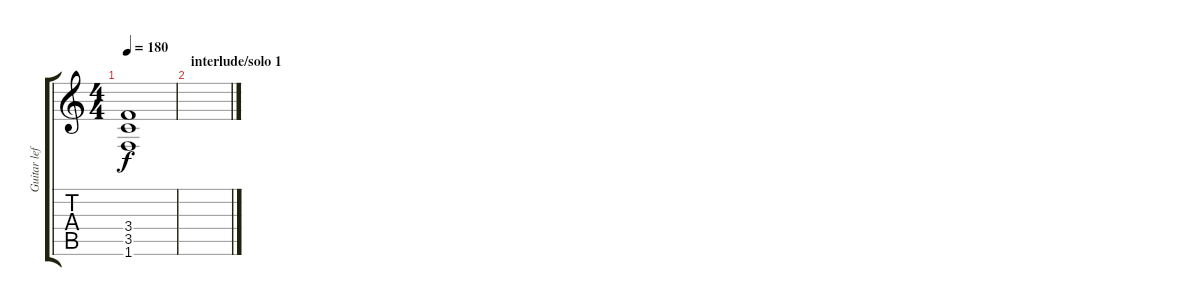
\track ("Guitar left" "Guitar lef") {instrument distortionguitar}
\staff {score tabs}
\tuning (E4 B3 G3 D3 A2 E2) {hide}
\ts (4 4)
\tempo 180
\clef g2
\ks c
(3.4 3.5 1.6).1{dy f} |
\section ("" "interlude/solo 1")
